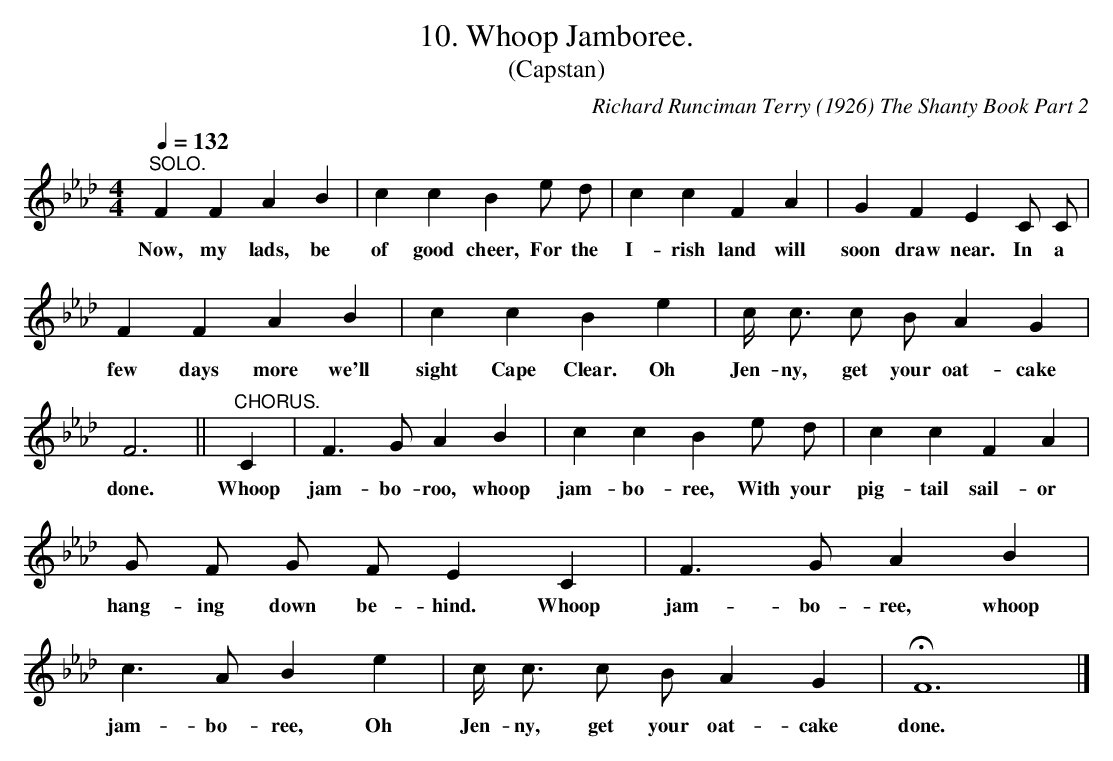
X:1
T:10. Whoop Jamboree.
T:(Capstan)
C:Richard Runciman Terry (1926) The Shanty Book Part 2
L:1/4
Q:1/4=132
M:4/4
K:Ab
"^SOLO." F F A B | c c B e/ d/ | c c F A |
w: Now, my lads, be | of good cheer, For the | I-rish land will |
G F E C/ C/ | F F A B | c c B e |
w: soon draw near. In a | few days more we'll | sight Cape Clear. Oh
c// c3/4 c/  B/ A G | F3 || "^CHORUS." C | F> G A B |
w: Jen-ny, get your oat-cake | done. | Whoop| jam-bo-roo, whoop |
c c B e/ d/ | c c F A | G/ F/ G/ F/ E C |
w: jam-bo-ree, With your | pig-tail sail-or| hang-ing down be-hind. Whoop |
F> G A B | c> A B e |c// c3/4 c/  B/ A G | !fermata! F6 |]
w:  jam-bo-ree, whoop jam-bo-ree, Oh | Jen-ny, get your oat-cake | done.|
